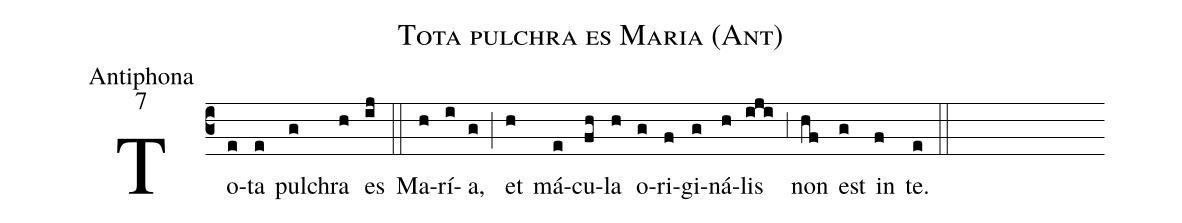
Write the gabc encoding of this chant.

name:Tota pulchra es Maria (Ant);
office-part:Antiphona;
mode:7;
%%
(c3) To(e)ta(e) pul(g)chra(h) es(ij) (::) Ma(h)rí(i)a,(g) (;) et(h) má(e)cu(fh)la(h) o(g)ri(f)gi(g)ná(h)lis(iji) (;3) non(hf) est(g) in(f) te.(e) (::)
